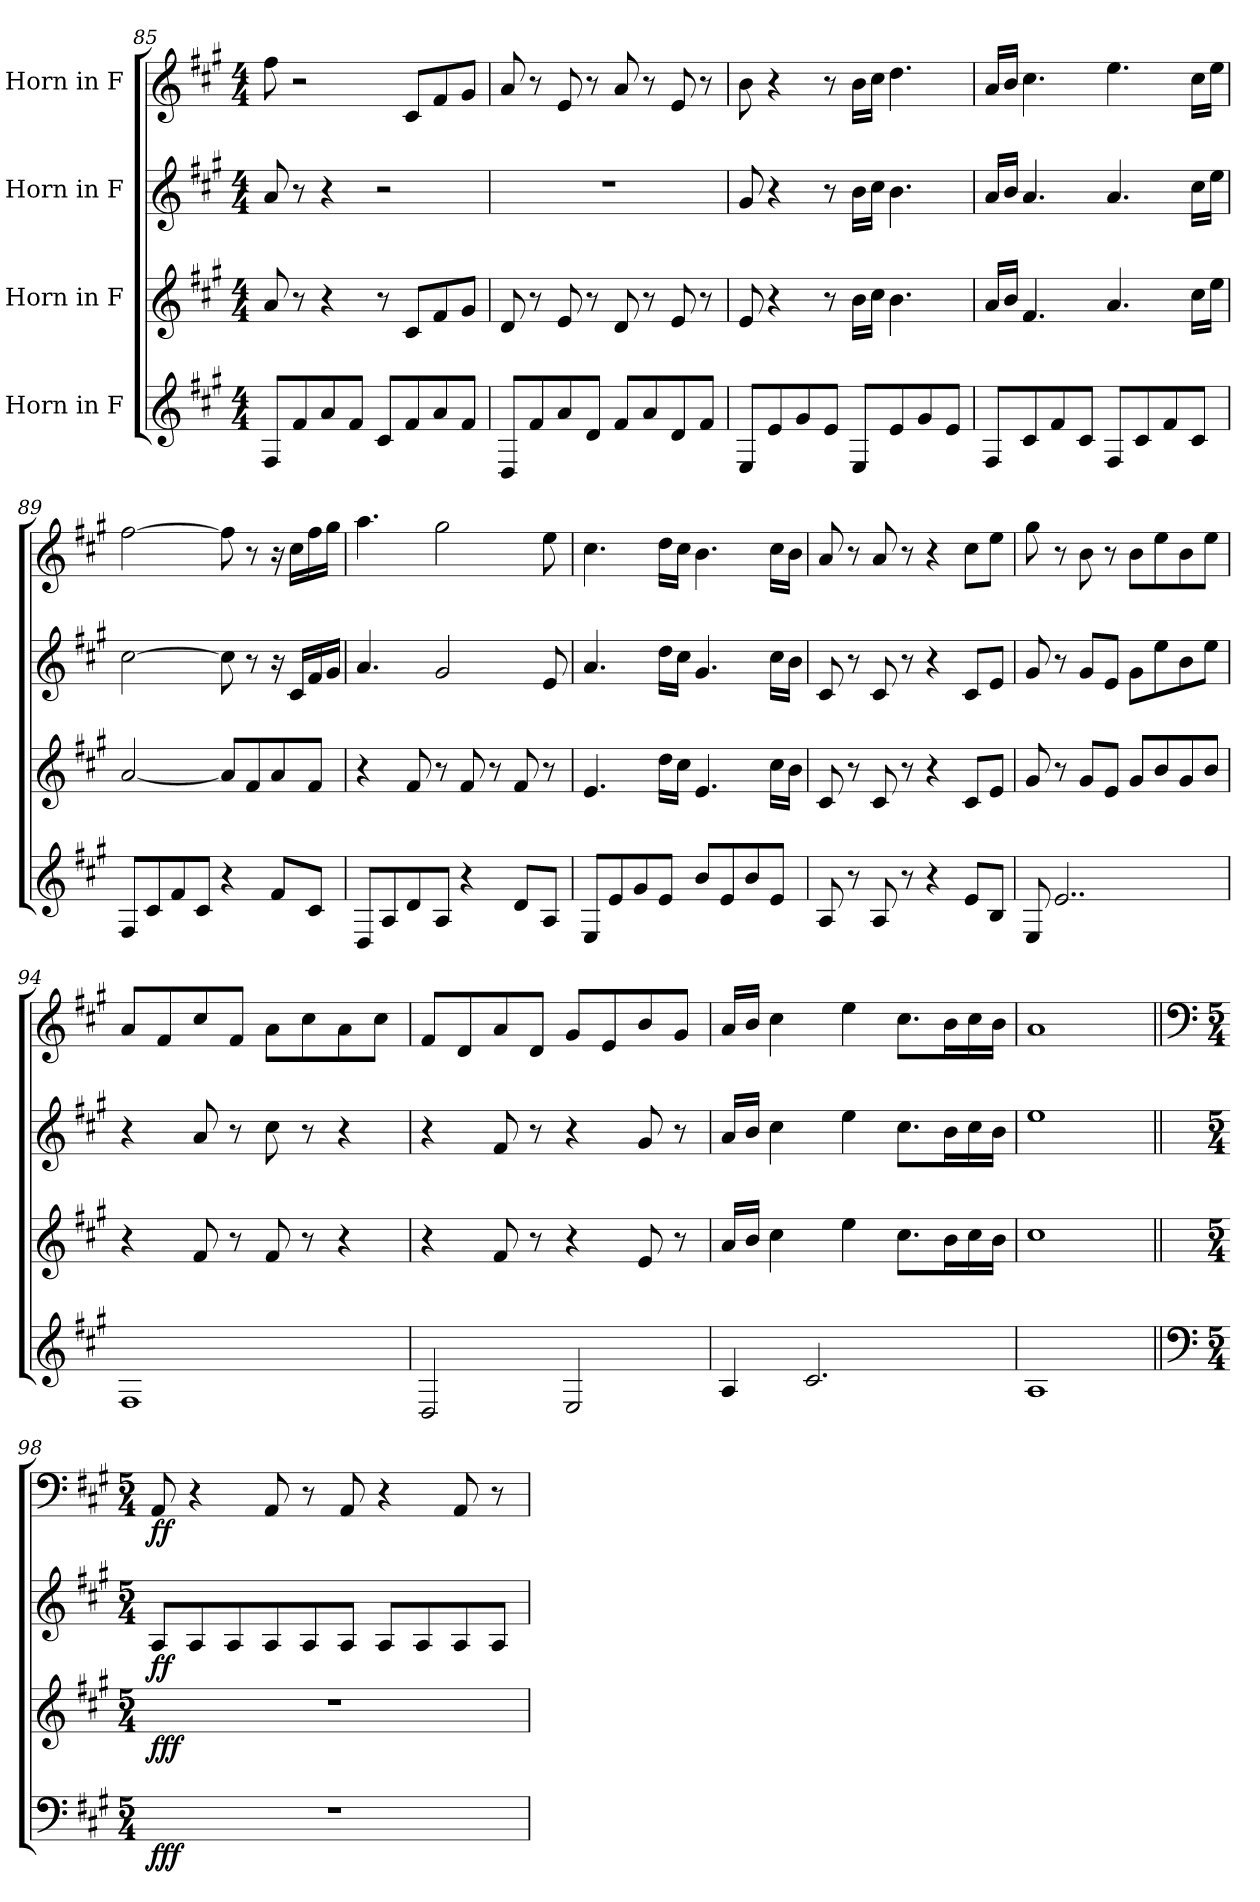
**kern	**dynam	**kern	**dynam	**kern	**dynam	**kern	**dynam
*part4	*part4	*part3	*part3	*part2	*part2	*part1	*part1
*staff4	*staff4	*staff3	*staff3	*staff2	*staff2	*staff1	*staff1
*I"Horn in F	*	*I"Horn in F	*	*I"Horn in F	*	*I"Horn in F	*
*clefG2	*	*clefG2	*	*clefG2	*	*clefG2	*
*ITrd4c7	*	*ITrd4c7	*	*ITrd4c7	*	*ITrd4c7	*
*k[f#c#]	*	*k[f#c#]	*	*k[f#c#]	*	*k[f#c#]	*
*M4/4	*	*M4/4	*	*M4/4	*	*M4/4	*
=85	=85	=85	=85	=85	=85	=85	=85
8BB/L	.	8d/	.	8d/	.	8b\	.
8B/	.	8r	.	8r	.	2r	.
8d/	.	4r	.	4r	.	.	.
8B/J	.	.	.	.	.	.	.
8F#/L	.	8r	.	2r	.	.	.
8B/	.	8F#/L	.	.	.	8F#/L	.
8d/	.	8B/	.	.	.	8B/	.
8B/J	.	8c#/J	.	.	.	8c#/J	.
=86	=86	=86	=86	=86	=86	=86	=86
8GG/L	.	8G/	.	1r	.	8d/	.
8B/	.	8r	.	.	.	8r	.
8d/	.	8A/	.	.	.	8A/	.
8G/J	.	8r	.	.	.	8r	.
8B/L	.	8G/	.	.	.	8d/	.
8d/	.	8r	.	.	.	8r	.
8G/	.	8A/	.	.	.	8A/	.
8B/J	.	8r	.	.	.	8r	.
=87	=87	=87	=87	=87	=87	=87	=87
8AA/L	.	8A/	.	8c#/	.	8e\	.
8A/	.	4r	.	4r	.	4r	.
8c#/	.	.	.	.	.	.	.
8A/J	.	8r	.	8r	.	8r	.
8AA/L	.	16e\LL	.	16e\LL	.	16e\LL	.
.	.	16f#\JJ	.	16f#\JJ	.	16f#\JJ	.
8A/	.	4.e\	.	4.e\	.	4.g\	.
8c#/	.	.	.	.	.	.	.
8A/J	.	.	.	.	.	.	.
=88	=88	=88	=88	=88	=88	=88	=88
8BB/L	.	16d/LL	.	16d/LL	.	16d/LL	.
.	.	16e/JJ	.	16e/JJ	.	16e/JJ	.
8F#/	.	4.B/	.	4.d/	.	4.f#\	.
8B/	.	.	.	.	.	.	.
8F#/J	.	.	.	.	.	.	.
8BB/L	.	4.d/	.	4.d/	.	4.a\	.
8F#/	.	.	.	.	.	.	.
8B/	.	.	.	.	.	.	.
8F#/J	.	16f#\LL	.	16f#\LL	.	16f#\LL	.
.	.	16a\JJ	.	16a\JJ	.	16a\JJ	.
=89	=89	=89	=89	=89	=89	=89	=89
8BB/L	.	[2d/	.	[2f#\	.	[2b\	.
8F#/	.	.	.	.	.	.	.
8B/	.	.	.	.	.	.	.
8F#/J	.	.	.	.	.	.	.
4r	.	8d/L]	.	8f#\]	.	8b\]	.
.	.	8B/	.	8r	.	8r	.
8B/L	.	8d/	.	16r	.	16r	.
.	.	.	.	16F#/LL	.	16f#\LL	.
8F#/J	.	8B/J	.	16B/	.	16b\	.
.	.	.	.	16c#/JJ	.	16cc#\JJ	.
!!LO:LB:g=z
=90	=90	=90	=90	=90	=90	=90	=90
8GG/L	.	4r	.	4.d/	.	4.dd\	.
8D/	.	.	.	.	.	.	.
8G/	.	8B/	.	.	.	.	.
8D/J	.	8r	.	2c#/	.	2cc#\	.
4r	.	8B/	.	.	.	.	.
.	.	8r	.	.	.	.	.
8G/L	.	8B/	.	.	.	.	.
8D/J	.	8r	.	8A/	.	8a\	.
=91	=91	=91	=91	=91	=91	=91	=91
8AA/L	.	4.A/	.	4.d/	.	4.f#\	.
8A/	.	.	.	.	.	.	.
8c#/	.	.	.	.	.	.	.
8A/J	.	16g\LL	.	16g\LL	.	16g\LL	.
.	.	16f#\JJ	.	16f#\JJ	.	16f#\JJ	.
8e/L	.	4.A/	.	4.c#/	.	4.e\	.
8A/	.	.	.	.	.	.	.
8e/	.	.	.	.	.	.	.
8A/J	.	16f#\LL	.	16f#\LL	.	16f#\LL	.
.	.	16e\JJ	.	16e\JJ	.	16e\JJ	.
=92	=92	=92	=92	=92	=92	=92	=92
8D/	.	8F#/	.	8F#/	.	8d/	.
8r	.	8r	.	8r	.	8r	.
8D/	.	8F#/	.	8F#/	.	8d/	.
8r	.	8r	.	8r	.	8r	.
4r	.	4r	.	4r	.	4r	.
8A/L	.	8F#/L	.	8F#/L	.	8f#\L	.
8E/J	.	8A/J	.	8A/J	.	8a\J	.
=93	=93	=93	=93	=93	=93	=93	=93
8AA/	.	8c#/	.	8c#/	.	8cc#\	.
2..A/	.	8r	.	8r	.	8r	.
.	.	8c#/L	.	8c#/L	.	8e\	.
.	.	8A/J	.	8A/J	.	8r	.
.	.	8c#/L	.	8c#\L	.	8e\L	.
.	.	8e/	.	8a\	.	8a\	.
.	.	8c#/	.	8e\	.	8e\	.
.	.	8e/J	.	8a\J	.	8a\J	.
=94	=94	=94	=94	=94	=94	=94	=94
1BB	.	4r	.	4r	.	8d/L	.
.	.	.	.	.	.	8B/	.
.	.	8B/	.	8d/	.	8f#/	.
.	.	8r	.	8r	.	8B/J	.
.	.	8B/	.	8f#\	.	8d\L	.
.	.	8r	.	8r	.	8f#\	.
.	.	4r	.	4r	.	8d\	.
.	.	.	.	.	.	8f#\J	.
=95	=95	=95	=95	=95	=95	=95	=95
2GG/	.	4r	.	4r	.	8B/L	.
.	.	.	.	.	.	8G/	.
.	.	8B/	.	8B/	.	8d/	.
.	.	8r	.	8r	.	8G/J	.
2AA/	.	4r	.	4r	.	8c#/L	.
.	.	.	.	.	.	8A/	.
.	.	8A/	.	8c#/	.	8e/	.
.	.	8r	.	8r	.	8c#/J	.
=96	=96	=96	=96	=96	=96	=96	=96
4D/	.	16d/LL	.	16d/LL	.	16d/LL	.
.	.	16e/JJ	.	16e/JJ	.	16e/JJ	.
.	.	4f#\	.	4f#\	.	4f#\	.
2.F#/	.	.	.	.	.	.	.
.	.	4a\	.	4a\	.	4a\	.
.	.	8.f#\L	.	8.f#\L	.	8.f#\L	.
.	.	16e\L	.	16e\L	.	16e\L	.
.	.	16f#\	.	16f#\	.	16f#\	.
.	.	16e\JJ	.	16e\JJ	.	16e\JJ	.
!!LO:LB:g=z
=97	=97	=97	=97	=97	=97	=97	=97
1D	.	1f#	.	1a	.	1d	.
=98||	=98||	=98||	=98||	=98||	=98||	=98||	=98||
*clefF4	*	*	*	*	*	*clefF4	*
*M5/4	*	*M5/4	*	*M5/4	*	*M5/4	*
*	*	*	*	*	*	*MM108	*
!	!LO:DY:b	!	!LO:DY:b	!	!LO:DY:b	!	!LO:DY:b
4%5r	fff	4%5r	fff	8D/L	ff	8DD/	ff
.	.	.	.	8D/	.	4r	.
.	.	.	.	8D/	.	.	.
.	.	.	.	8D/	.	8DD/	.
.	.	.	.	8D/	.	8r	.
.	.	.	.	8D/J	.	8DD/	.
.	.	.	.	8D/L	.	4r	.
.	.	.	.	8D/	.	.	.
.	.	.	.	8D/	.	8DD/	.
.	.	.	.	8D/J	.	8r	.
=	=	=	=	=	=	=	=
*-	*-	*-	*-	*-	*-	*-	*-
